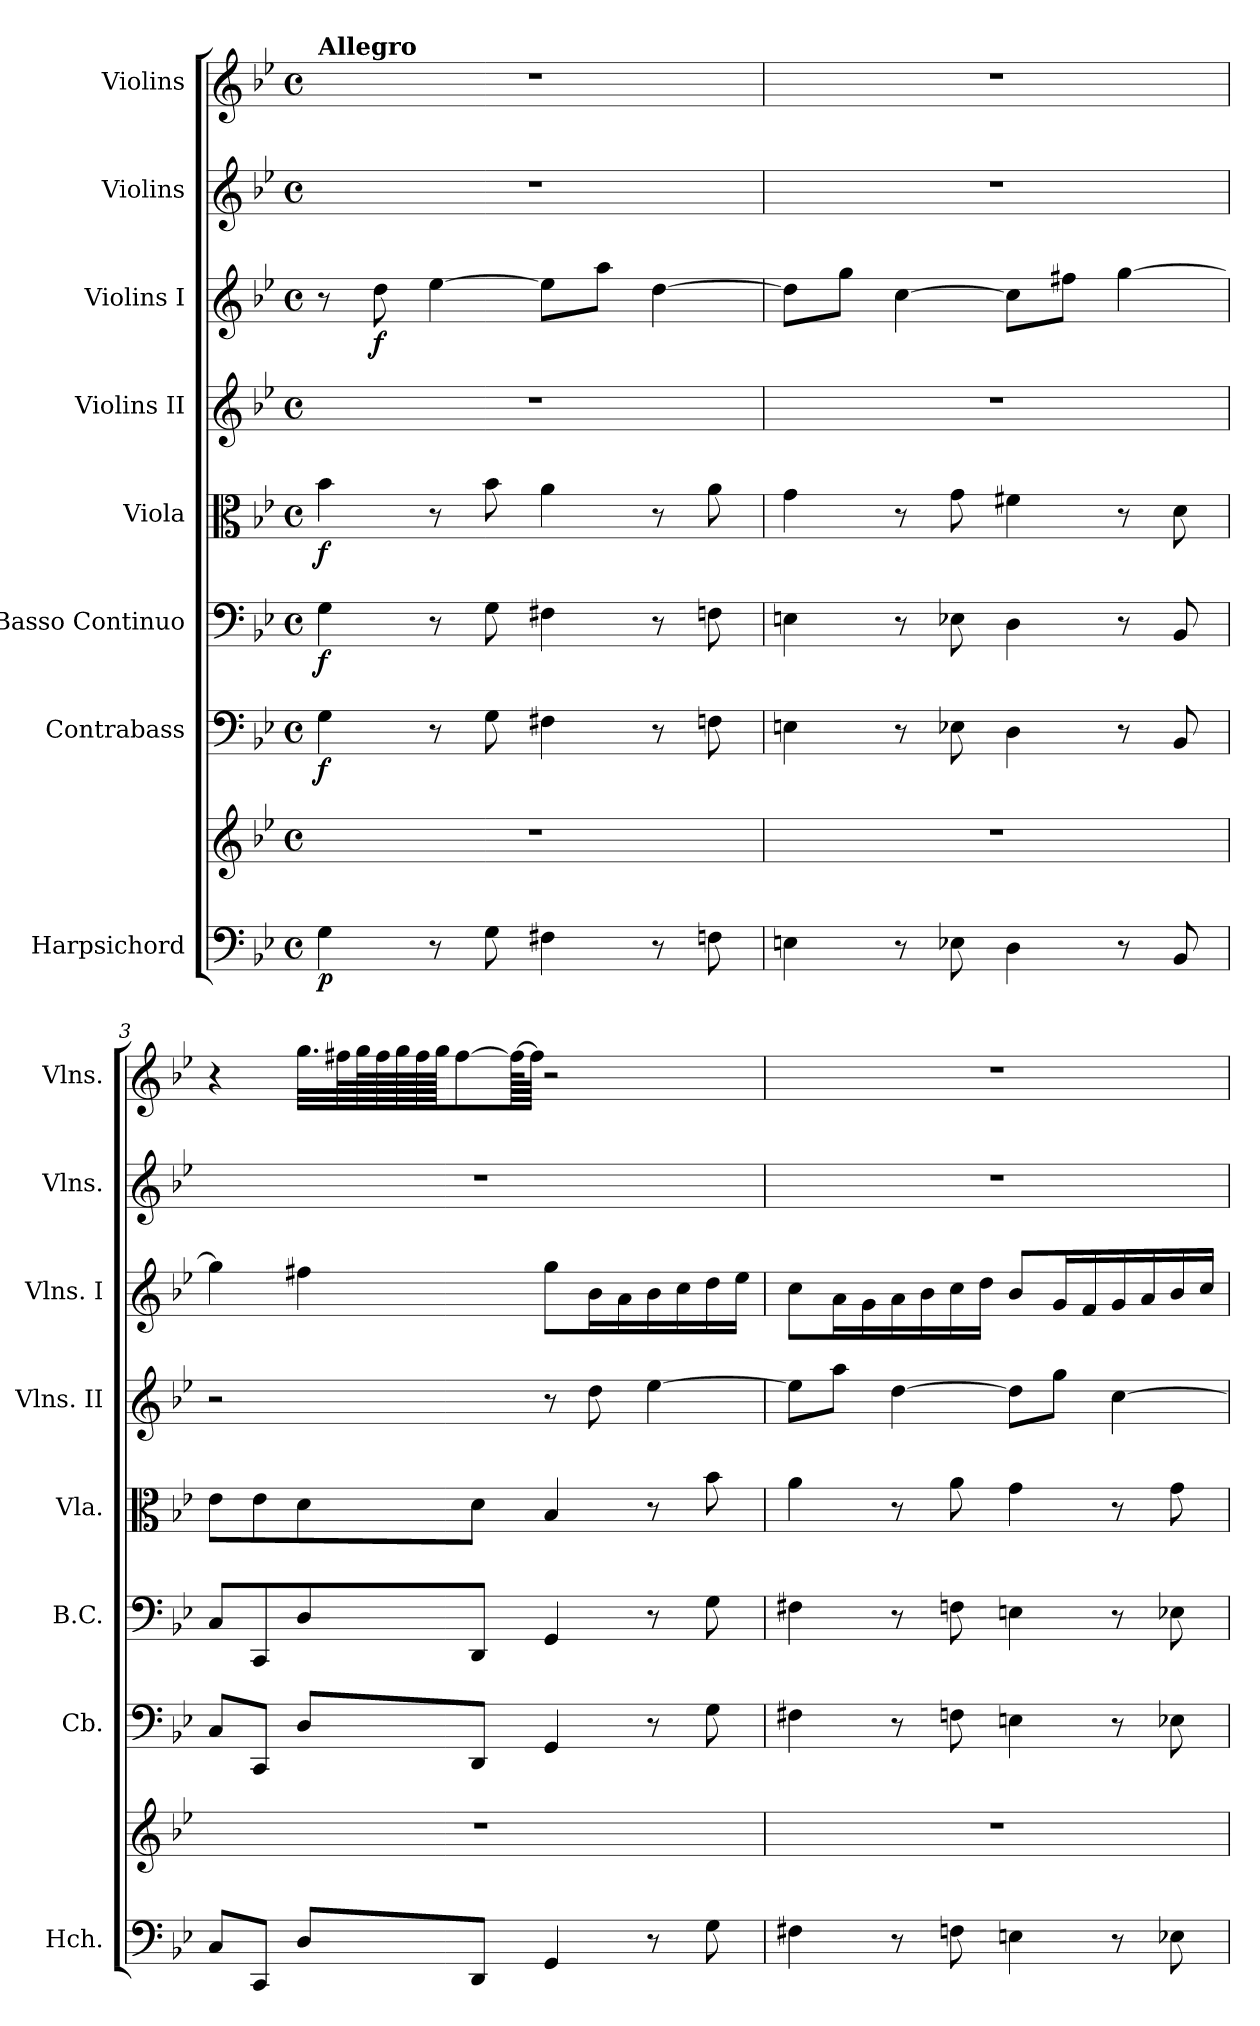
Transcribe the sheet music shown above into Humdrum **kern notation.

**kern	**kern	**dynam	**kern	**dynam	**kern	**dynam	**kern	**dynam	**kern	**kern	**dynam	**kern	**kern
*part8	*part8	*part8	*part7	*part7	*part6	*part6	*part5	*part5	*part4	*part3	*part3	*part2	*part1
*staff9	*staff8	*staff8/9	*staff7	*staff7	*staff6	*staff6	*staff5	*staff5	*staff4	*staff3	*staff3	*staff2	*staff1
*I"Harpsichord	*	*	*I"Contrabass	*	*I"Basso Continuo	*	*I"Viola	*	*I"Violins II	*I"Violins I	*	*I"Violins	*I"Violins
*I'Hch.	*	*	*I'Cb.	*	*I'B.C.	*	*I'Vla.	*	*I'Vlns. II	*I'Vlns. I	*	*I'Vlns.	*I'Vlns.
*clefF4	*clefG2	*	*clefF4	*	*clefF4	*	*clefC3	*	*clefG2	*clefG2	*	*clefG2	*clefG2
*	*	*	*ITrd7c12	*	*	*	*	*	*	*	*	*	*
*k[b-e-]	*k[b-e-]	*	*k[b-e-]	*	*k[b-e-]	*	*k[b-e-]	*	*k[b-e-]	*k[b-e-]	*	*k[b-e-]	*k[b-e-]
*M4/4	*M4/4	*	*M4/4	*	*M4/4	*	*M4/4	*	*M4/4	*M4/4	*	*M4/4	*M4/4
*met(c)	*met(c)	*	*met(c)	*	*met(c)	*	*met(c)	*	*met(c)	*met(c)	*	*met(c)	*met(c)
=1	=1	=1	=1	=1	=1	=1	=1	=1	=1	=1	=1	=1	=1
!	!	!	!	!	!	!	!	!	!	!	!	!	!LO:TX:a:B:t=Allegro
!	!	!LO:DY:b=2	!	!LO:DY:b	!	!LO:DY:b	!	!LO:DY:b	!	!	!	!	!
4G\	1r	p	4GG\	f	4G\	f	4b-\	f	1r	8r	.	1r	1r
!	!	!	!	!	!	!	!	!	!	!	!LO:DY:b	!	!
.	.	.	.	.	.	.	.	.	.	8dd\	f	.	.
8r	.	.	8r	.	8r	.	8r	.	.	[4ee-\	.	.	.
8G\	.	.	8GG\	.	8G\	.	8b-\	.	.	.	.	.	.
4F#X\	.	.	4FF#X\	.	4F#X\	.	4a\	.	.	8ee-\L]	.	.	.
.	.	.	.	.	.	.	.	.	.	8aa\J	.	.	.
8r	.	.	8r	.	8r	.	8r	.	.	[4dd\	.	.	.
8Fn\	.	.	8FFn\	.	8Fn\	.	8a\	.	.	.	.	.	.
=2	=2	=2	=2	=2	=2	=2	=2	=2	=2	=2	=2	=2	=2
4En\	1r	.	4EEn\	.	4En\	.	4g\	.	1r	8dd\L]	.	1r	1r
.	.	.	.	.	.	.	.	.	.	8gg\J	.	.	.
8r	.	.	8r	.	8r	.	8r	.	.	[4cc\	.	.	.
8E-X\	.	.	8EE-X\	.	8E-X\	.	8g\	.	.	.	.	.	.
4D\	.	.	4DD\	.	4D\	.	4f#X\	.	.	8cc\L]	.	.	.
.	.	.	.	.	.	.	.	.	.	8ff#X\J	.	.	.
8r	.	.	8r	.	8r	.	8r	.	.	[4gg\	.	.	.
8BB-/	.	.	8BBB-/	.	8BB-/	.	8d\	.	.	.	.	.	.
=3	=3	=3	=3	=3	=3	=3	=3	=3	=3	=3	=3	=3	=3
8C/L	1r	.	8CC/L	.	8C/L	.	8e-\L	.	2r	4gg\]	.	1r	4r
8CC/J	.	.	8CCC/J	.	8CC/	.	8e-\	.	.	.	.	.	.
8D/L	.	.	8DD/L	.	8D/	.	8d\	.	.	4ff#X\	.	.	32.gg\LLL
.	.	.	.	.	.	.	.	.	.	.	.	.	64ff#X\L
.	.	.	.	.	.	.	.	.	.	.	.	.	128gg\L
.	.	.	.	.	.	.	.	.	.	.	.	.	128ff#\
.	.	.	.	.	.	.	.	.	.	.	.	.	128gg\
.	.	.	.	.	.	.	.	.	.	.	.	.	128ff#\
.	.	.	.	.	.	.	.	.	.	.	.	.	128gg\JJJJ
.	.	.	.	.	.	.	.	.	.	.	.	.	[8ff#\
8DD/J	.	.	8DDD/J	.	8DD/J	.	8d\J	.	.	.	.	.	.
.	.	.	.	.	.	.	.	.	.	.	.	.	128ff#\KLLL_
.	.	.	.	.	.	.	.	.	.	.	.	.	64ff#\JJJJ]
4GG/	.	.	4GGG/	.	4GG/	.	4B-/	.	8r	8gg\L	.	.	2r
.	.	.	.	.	.	.	.	.	8dd\	16b-\L	.	.	.
.	.	.	.	.	.	.	.	.	.	16a\	.	.	.
8r	.	.	8r	.	8r	.	8r	.	[4ee-\	16b-\	.	.	.
.	.	.	.	.	.	.	.	.	.	16cc\	.	.	.
8G\	.	.	8GG\	.	8G\	.	8b-\	.	.	16dd\	.	.	.
.	.	.	.	.	.	.	.	.	.	16ee-\JJ	.	.	.
!!LO:LB:g=z
=4	=4	=4	=4	=4	=4	=4	=4	=4	=4	=4	=4	=4	=4
4F#X\	1r	.	4FF#X\	.	4F#X\	.	4a\	.	8ee-\L]	8cc\L	.	1r	1r
.	.	.	.	.	.	.	.	.	8aa\J	16a\L	.	.	.
.	.	.	.	.	.	.	.	.	.	16g\	.	.	.
8r	.	.	8r	.	8r	.	8r	.	[4dd\	16a\	.	.	.
.	.	.	.	.	.	.	.	.	.	16b-\	.	.	.
8Fn\	.	.	8FFn\	.	8Fn\	.	8a\	.	.	16cc\	.	.	.
.	.	.	.	.	.	.	.	.	.	16dd\JJ	.	.	.
4En\	.	.	4EEn\	.	4En\	.	4g\	.	8dd\L]	8b-/L	.	.	.
.	.	.	.	.	.	.	.	.	8gg\J	16g/L	.	.	.
.	.	.	.	.	.	.	.	.	.	16f/	.	.	.
8r	.	.	8r	.	8r	.	8r	.	[4cc\	16g/	.	.	.
.	.	.	.	.	.	.	.	.	.	16a/	.	.	.
8E-X\	.	.	8EE-X\	.	8E-X\	.	8g\	.	.	16b-/	.	.	.
.	.	.	.	.	.	.	.	.	.	16cc/JJ	.	.	.
=	=	=	=	=	=	=	=	=	=	=	=	=	=
*-	*-	*-	*-	*-	*-	*-	*-	*-	*-	*-	*-	*-	*-
